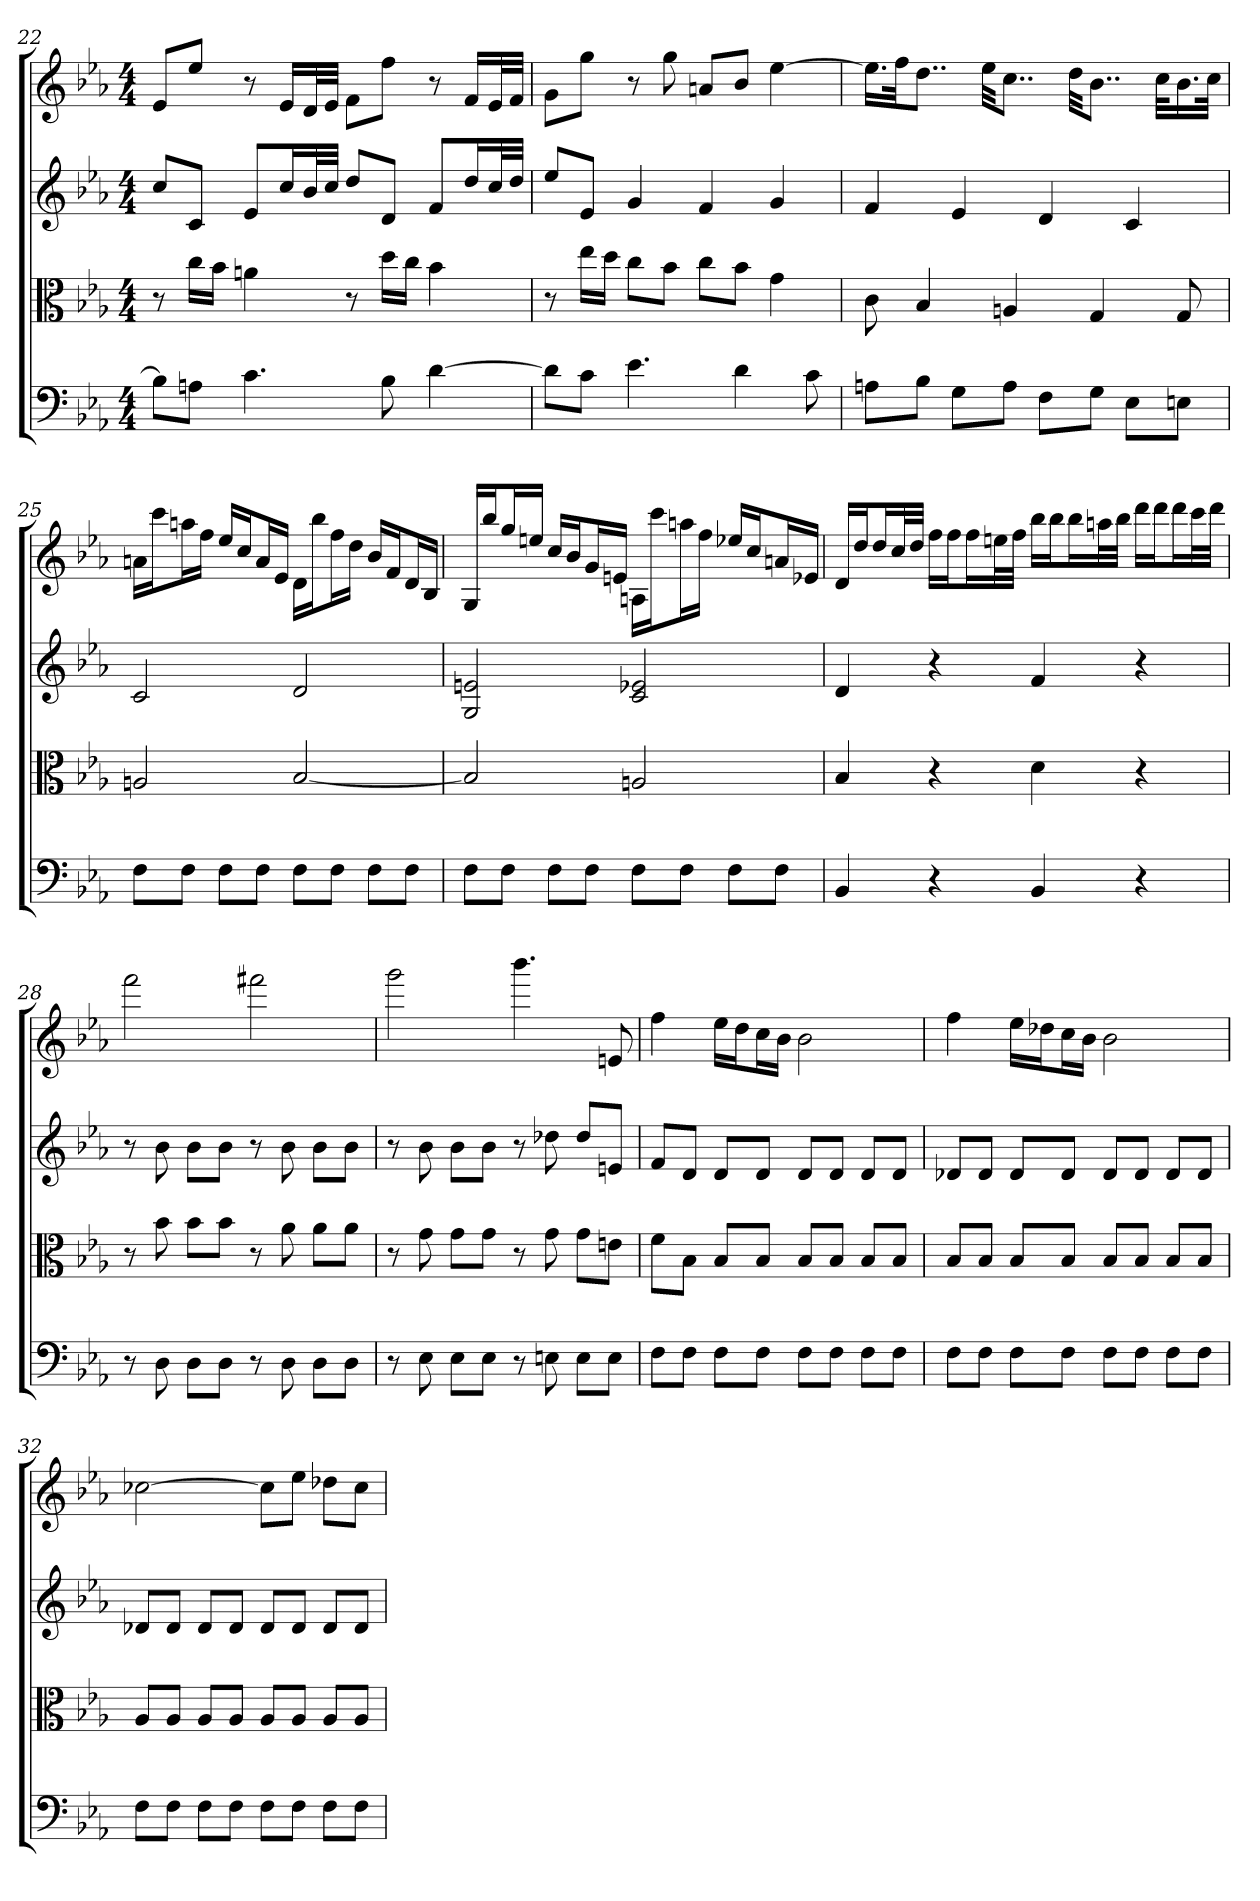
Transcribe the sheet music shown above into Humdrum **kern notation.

**kern	**kern	**kern	**kern
*part4	*part3	*part2	*part1
*staff4	*staff3	*staff2	*staff1
*clefF4	*clefC3	*	*
*k[b-e-a-]	*k[b-e-a-]	*k[b-e-a-]	*k[b-e-a-]
*E-:	*E-:	*E-:	*E-:
*M4/4	*M4/4	*M4/4	*M4/4
=22	=22	=22	=22
8B-\L]	8r	8ccL	8e-L
8An\J	16cc\LL	8cJ	8ee-J
.	16b-\JJ	.	.
4.c	4an	8e-L	8r
.	.	16ccL	16e-LL
.	.	32b-L	32dL
.	.	32ccJJJ	32e-JJJ
.	8r	8ddL	8fL
8B-	16dd\LL	8dJ	8ffJ
.	16cc\JJ	.	.
[4d	4b-	8fL	8r
.	.	16ddL	16fLL
.	.	32ccL	32e-L
.	.	32ddJJJ	32fJJJ
=23	=23	=23	=23
8d\L]	8r	8ee-L	8gL
8c\J	16ee-\LL	8e-J	8ggJ
.	16dd\JJ	.	.
4.e-	8cc\L	4g	8r
.	8b-\J	.	8gg
.	8cc\L	4f	8anL
4d	8b-\J	.	8b-J
.	4g	4g	[4ee-
8c	.	.	.
=24	=24	=24	=24
8An\L	8c	4f	16.ee-LL]
.	.	.	32ffJk
8B-\J	4B-	.	8..ddJ
8G\L	.	4e-	.
.	.	.	32ee-KKL
8A\J	4An	.	8..ccJ
8F\L	.	4d	.
.	.	.	32ddKKL
8G\J	4G	.	8..b-J
8E-\L	.	4c	.
.	.	.	32ccKLL
8En\J	8G	.	16.b-
.	.	.	32ccJJk
=25	=25	=25	=25
8F\L	2An	2c	16anLL
.	.	.	16cccJ
8F\J	.	.	16aanL
.	.	.	16ffJJ
8F\L	.	.	16ee-LL
.	.	.	16ccJ
8F\J	.	.	16aL
.	.	.	16e-JJ
8F\L	[2B-	2d	16dLL
.	.	.	16bb-J
8F\J	.	.	16ffL
.	.	.	16ddJJ
8F\L	.	.	16b-LL
.	.	.	16fJ
8F\J	.	.	16dL
.	.	.	16B-JJ
=26	=26	=26	=26
8F\L	2B-]	2G 2en	16GLL
.	.	.	16bb-J
8F\J	.	.	16ggL
.	.	.	16eenJJ
8F\L	.	.	16ccLL
.	.	.	16b-J
8F\J	.	.	16gL
.	.	.	16enJJ
8F\L	2An	2c 2e-X	16AnLL
.	.	.	16cccJ
8F\J	.	.	16aanL
.	.	.	16ffJJ
8F\L	.	.	16ee-XLL
.	.	.	16ccJ
8F\J	.	.	16anL
.	.	.	16e-XJJ
=27	=27	=27	=27
4BB-	4B-	4d	16dLL
.	.	.	16ddJ
.	.	.	16ddL
.	.	.	32ccL
.	.	.	32ddJJJ
4r	4r	4r	16ffLL
.	.	.	16ffJ
.	.	.	16ffL
.	.	.	32eenL
.	.	.	32ffJJJ
4BB-	4d	4f	16bb-LL
.	.	.	16bb-J
.	.	.	16bb-L
.	.	.	32aanL
.	.	.	32bb-JJJ
4r	4r	4r	16dddLL
.	.	.	16dddJ
.	.	.	16dddL
.	.	.	32cccL
.	.	.	32dddJJJ
=28	=28	=28	=28
8r	8r	8r	2fff
8D	8b-	8b-	.
8D\L	8b-\L	8b-L	.
8D\J	8b-\J	8b-J	.
8r	8r	8r	2fff#X
8D	8a-	8b-	.
8D\L	8a-\L	8b-L	.
8D\J	8a-\J	8b-J	.
=29	=29	=29	=29
8r	8r	8r	2ggg
8E-	8g	8b-	.
8E-\L	8g\L	8b-L	.
8E-\J	8g\J	8b-J	.
8r	8r	8r	4.bbb-
8En	8g	8dd-X	.
8E\L	8g\L	8dd-L	.
8E\J	8en\J	8enJ	8en
=30	=30	=30	=30
8F\L	8f\L	8fL	4ff
8F\J	8B-\J	8dJ	.
8F\L	8B-/L	8dL	16ee-LL
.	.	.	16ddJ
8F\J	8B-/J	8dJ	16ccL
.	.	.	16b-JJ
8F\L	8B-/L	8dL	2b-
8F\J	8B-/J	8dJ	.
8F\L	8B-/L	8dL	.
8F\J	8B-/J	8dJ	.
=31	=31	=31	=31
8F\L	8B-/L	8d-XL	4ff
8F\J	8B-/J	8d-J	.
8F\L	8B-/L	8d-L	16ee-LL
.	.	.	16dd-XJ
8F\J	8B-/J	8d-J	16ccL
.	.	.	16b-JJ
8F\L	8B-/L	8d-L	2b-
8F\J	8B-/J	8d-J	.
8F\L	8B-/L	8d-L	.
8F\J	8B-/J	8d-J	.
=32	=32	=32	=32
8F\L	8A-/L	8d-XL	[2cc-X
8F\J	8A-/J	8d-J	.
8F\L	8A-/L	8d-L	.
8F\J	8A-/J	8d-J	.
8F\L	8A-/L	8d-L	8cc-L]
8F\J	8A-/J	8d-J	8ee-J
8F\L	8A-/L	8d-L	8dd-XL
8F\J	8A-/J	8d-J	8cc-J
=	=	=	=
*-	*-	*-	*-
